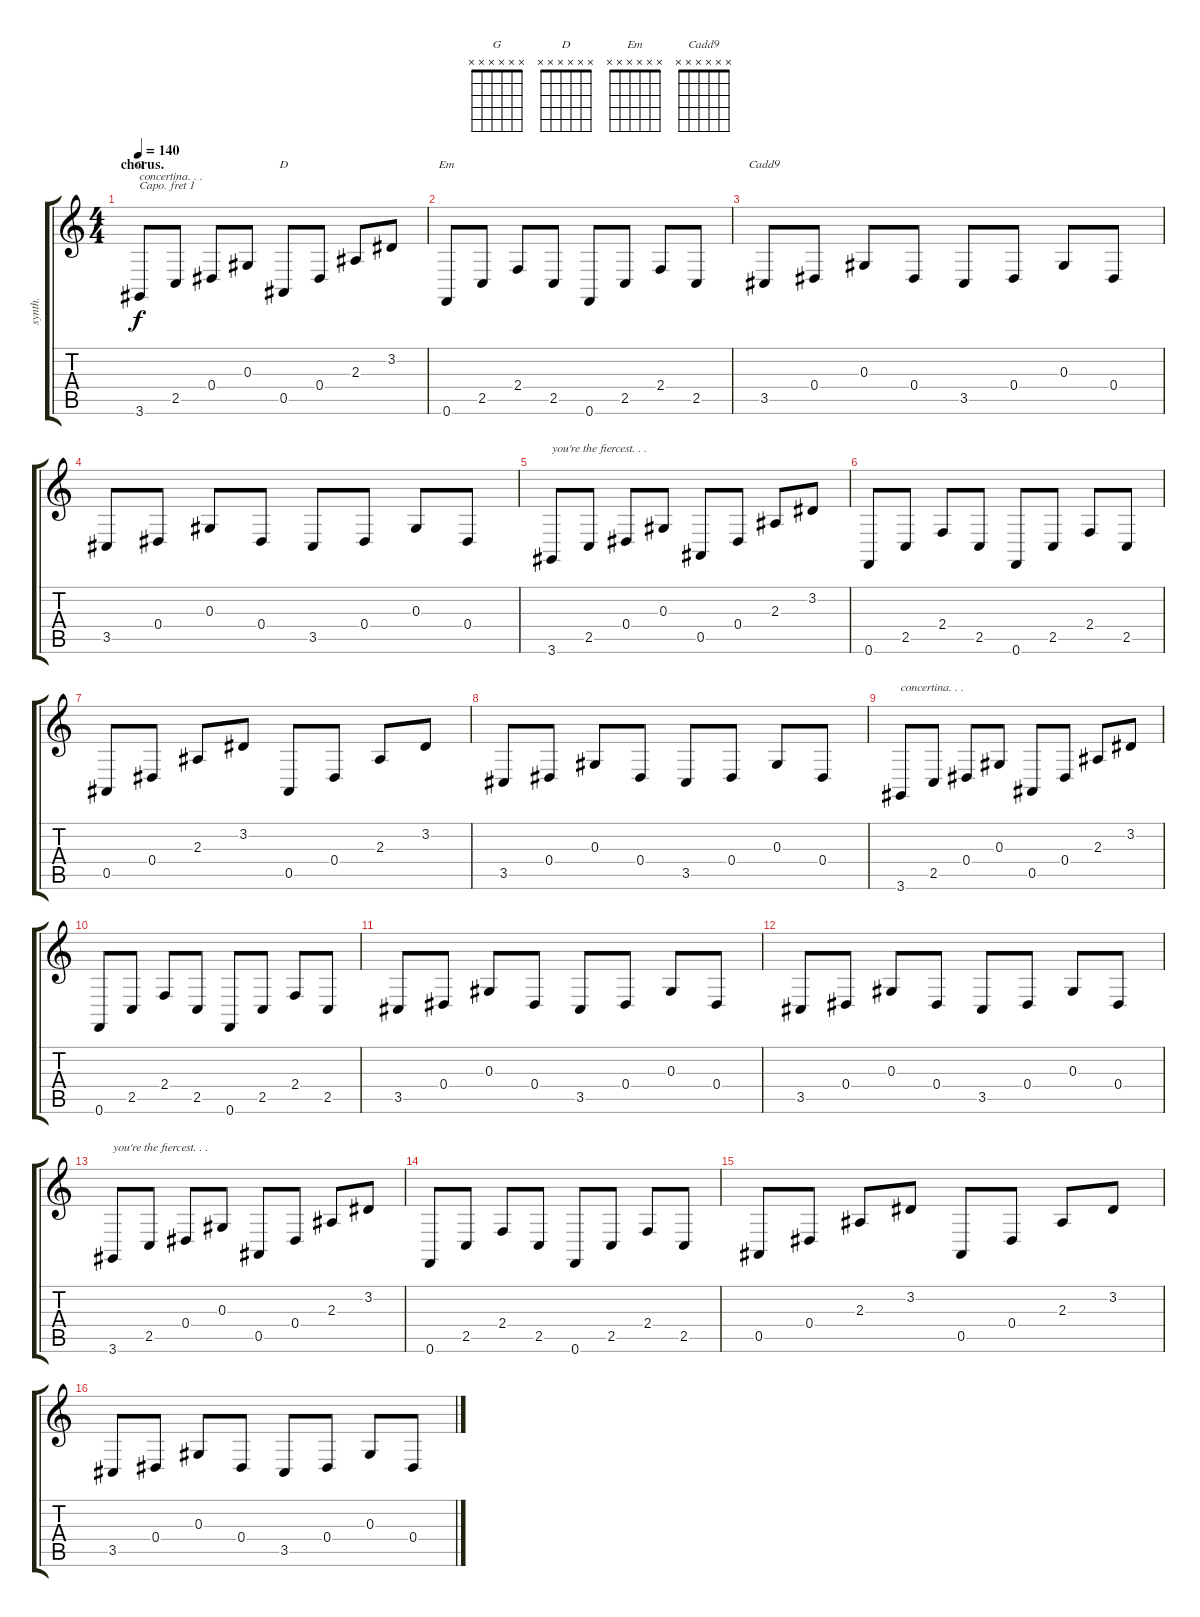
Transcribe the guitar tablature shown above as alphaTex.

\track ("synth." "synth.") {instrument pad1newage}
\staff {score tabs}
\capo 1
\tuning (E4 B3 G3 D3 A2 E2) {hide}
\chord ("G" x x x x x x) {firstfret 0}
\chord ("D" x x x x x x) {firstfret 0}
\chord ("Em" x x x x x x) {firstfret 0}
\chord ("Cadd9" x x x x x x) {firstfret 0}
\ts (4 4)
\section ("" "chorus.")
\tempo 140
\clef g2
\ks c
3.6.8{ch "G" txt "concertina. . ." dy f} 2.5.8 0.4.8 0.3.8 0.5.8{ch "D"} 0.4.8 2.3.8 3.2.8 |
0.6.8{ch "Em"} 2.5.8 2.4.8 2.5.8 0.6.8 2.5.8 2.4.8 2.5.8 |
3.5.8{ch "Cadd9"} 0.4.8 0.3.8 0.4.8 3.5.8 0.4.8 0.3.8 0.4.8 |
3.5.8 0.4.8 0.3.8 0.4.8 3.5.8 0.4.8 0.3.8 0.4.8 |
3.6.8{txt "you're the fiercest. . ."} 2.5.8 0.4.8 0.3.8 0.5.8 0.4.8 2.3.8 3.2.8 |
0.6.8 2.5.8 2.4.8 2.5.8 0.6.8 2.5.8 2.4.8 2.5.8 |
0.5.8 0.4.8 2.3.8 3.2.8 0.5.8 0.4.8 2.3.8 3.2.8 |
3.5.8 0.4.8 0.3.8 0.4.8 3.5.8 0.4.8 0.3.8 0.4.8 |
3.6.8{txt "concertina. . ."} 2.5.8 0.4.8 0.3.8 0.5.8 0.4.8 2.3.8 3.2.8 |
0.6.8 2.5.8 2.4.8 2.5.8 0.6.8 2.5.8 2.4.8 2.5.8 |
3.5.8 0.4.8 0.3.8 0.4.8 3.5.8 0.4.8 0.3.8 0.4.8 |
3.5.8 0.4.8 0.3.8 0.4.8 3.5.8 0.4.8 0.3.8 0.4.8 |
3.6.8{txt "you're the fiercest. . ."} 2.5.8 0.4.8 0.3.8 0.5.8 0.4.8 2.3.8 3.2.8 |
0.6.8 2.5.8 2.4.8 2.5.8 0.6.8 2.5.8 2.4.8 2.5.8 |
0.5.8 0.4.8 2.3.8 3.2.8 0.5.8 0.4.8 2.3.8 3.2.8 |
3.5.8 0.4.8 0.3.8 0.4.8 3.5.8 0.4.8 0.3.8 0.4.8
